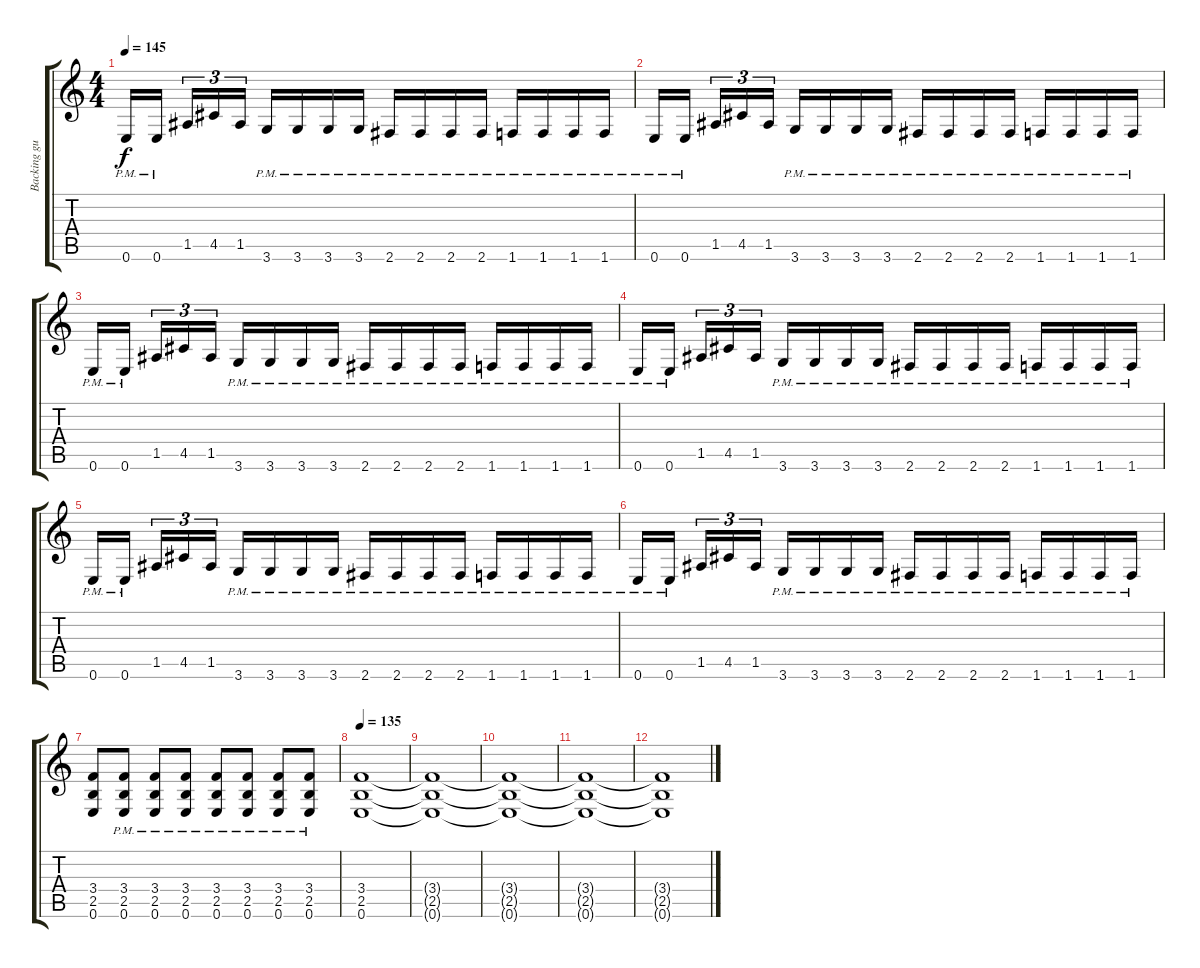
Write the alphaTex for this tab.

\track ("Backing guitar 2" "Backing gu") {instrument electricguitarclean}
\staff {score tabs}
\tuning (E4 B3 G3 D3 A2 E2) {hide}
\ts (4 4)
\tempo 145
\clef g2
\ks c
0.6{pm}.16{dy f} 0.6{pm}.16{beam splitsecondary} 1.5.16{tu (3 2)} 4.5.16{tu (3 2)} 1.5.16{tu (3 2)} 3.6{pm}.16 3.6{pm}.16 3.6{pm}.16 3.6{pm}.16 2.6{pm}.16 2.6{pm}.16 2.6{pm}.16 2.6{pm}.16 1.6{pm}.16 1.6{pm}.16 1.6{pm}.16 1.6{pm}.16 |
0.6{pm}.16 0.6{pm}.16{beam splitsecondary} 1.5.16{tu (3 2)} 4.5.16{tu (3 2)} 1.5.16{tu (3 2)} 3.6{pm}.16 3.6{pm}.16 3.6{pm}.16 3.6{pm}.16 2.6{pm}.16 2.6{pm}.16 2.6{pm}.16 2.6{pm}.16 1.6{pm}.16 1.6{pm}.16 1.6{pm}.16 1.6{pm}.16 |
0.6{pm}.16 0.6{pm}.16{beam splitsecondary} 1.5.16{tu (3 2)} 4.5.16{tu (3 2)} 1.5.16{tu (3 2)} 3.6{pm}.16 3.6{pm}.16 3.6{pm}.16 3.6{pm}.16 2.6{pm}.16 2.6{pm}.16 2.6{pm}.16 2.6{pm}.16 1.6{pm}.16 1.6{pm}.16 1.6{pm}.16 1.6{pm}.16 |
0.6{pm}.16 0.6{pm}.16{beam splitsecondary} 1.5.16{tu (3 2)} 4.5.16{tu (3 2)} 1.5.16{tu (3 2)} 3.6{pm}.16 3.6{pm}.16 3.6{pm}.16 3.6{pm}.16 2.6{pm}.16 2.6{pm}.16 2.6{pm}.16 2.6{pm}.16 1.6{pm}.16 1.6{pm}.16 1.6{pm}.16 1.6{pm}.16 |
0.6{pm}.16 0.6{pm}.16{beam splitsecondary} 1.5.16{tu (3 2)} 4.5.16{tu (3 2)} 1.5.16{tu (3 2)} 3.6{pm}.16 3.6{pm}.16 3.6{pm}.16 3.6{pm}.16 2.6{pm}.16 2.6{pm}.16 2.6{pm}.16 2.6{pm}.16 1.6{pm}.16 1.6{pm}.16 1.6{pm}.16 1.6{pm}.16 |
0.6{pm}.16 0.6{pm}.16{beam splitsecondary} 1.5.16{tu (3 2)} 4.5.16{tu (3 2)} 1.5.16{tu (3 2)} 3.6{pm}.16 3.6{pm}.16 3.6{pm}.16 3.6{pm}.16 2.6{pm}.16 2.6{pm}.16 2.6{pm}.16 2.6{pm}.16 1.6{pm}.16 1.6{pm}.16 1.6{pm}.16 1.6{pm}.16 |
(3.4 2.5 0.6).8 (3.4{pm} 2.5{pm} 0.6{pm}).8 (3.4{pm} 2.5{pm} 0.6{pm}).8 (3.4{pm} 2.5{pm} 0.6{pm}).8 (3.4{pm} 2.5{pm} 0.6{pm}).8 (3.4{pm} 2.5{pm} 0.6{pm}).8 (3.4{pm} 2.5{pm} 0.6{pm}).8 (3.4{pm} 2.5{pm} 0.6{pm}).8 |
\tempo 135
(3.4 2.5 0.6).1 |
(3.4{t} 2.5{t} 0.6{t}).1 |
(3.4{t} 2.5{t} 0.6{t}).1 |
(3.4{t} 2.5{t} 0.6{t}).1 |
(3.4{t} 2.5{t} 0.6{t}).1
